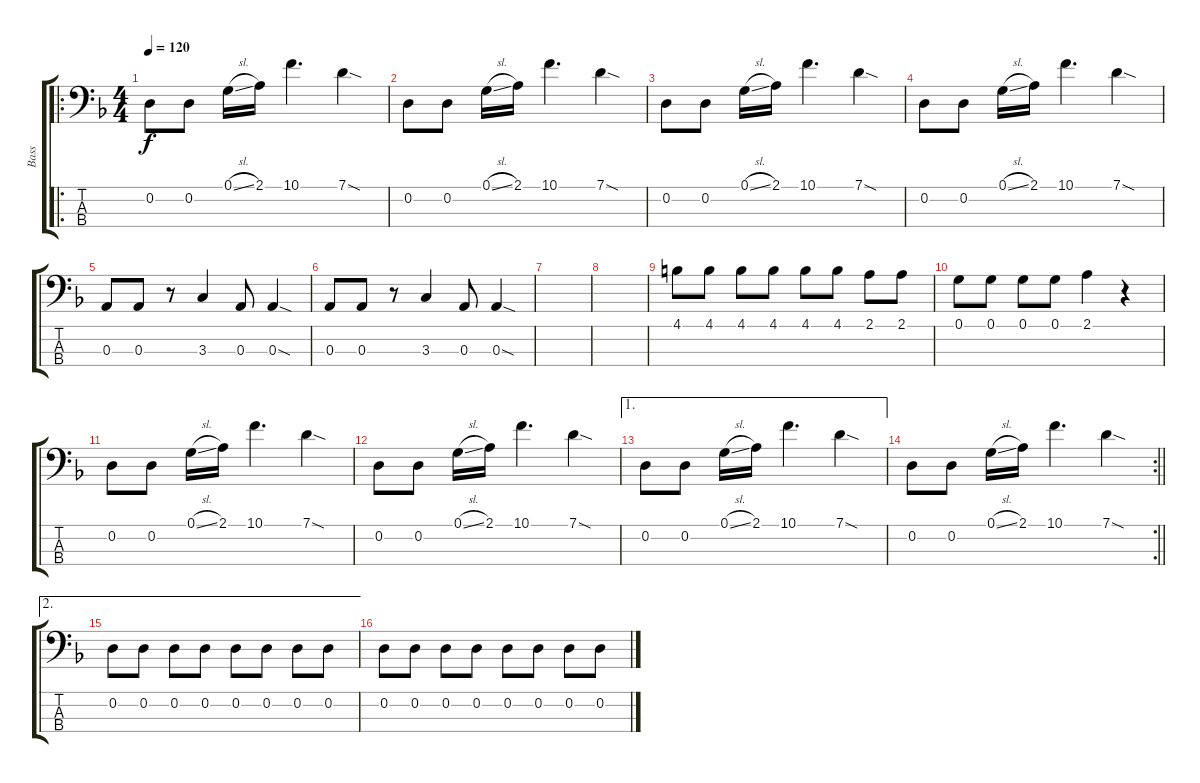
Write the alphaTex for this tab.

\track ("Bass" "Bass") {instrument electricbassfinger}
\staff {score tabs}
\tuning (G2 D2 A1 E1) {hide}
\ro
\ts (4 4)
\tempo 120
\clef f4
\ks f
0.2.8{dy f} 0.2.8 0.1{sl}.16 2.1.16 10.1.4{d} 7.1{sod}.4 |
0.2.8 0.2.8 0.1{sl}.16 2.1.16 10.1.4{d} 7.1{sod}.4 |
0.2.8 0.2.8 0.1{sl}.16 2.1.16 10.1.4{d} 7.1{sod}.4 |
0.2.8 0.2.8 0.1{sl}.16 2.1.16 10.1.4{d} 7.1{sod}.4 |
0.3.8 0.3.8 r.8 3.3.4 0.3.8 0.3{sod}.4 |
0.3.8 0.3.8 r.8 3.3.4 0.3.8 0.3{sod}.4 |
|
|
4.1.8 4.1.8 4.1.8 4.1.8 4.1.8 4.1.8 2.1.8 2.1.8 |
0.1.8 0.1.8 0.1.8 0.1.8 2.1.4 r.4 |
0.2.8 0.2.8 0.1{sl}.16 2.1.16 10.1.4{d} 7.1{sod}.4 |
0.2.8 0.2.8 0.1{sl}.16 2.1.16 10.1.4{d} 7.1{sod}.4 |
\ae 1
0.2.8 0.2.8 0.1{sl}.16 2.1.16 10.1.4{d} 7.1{sod}.4 |
\rc 2
\barLineRight lightlight
0.2.8 0.2.8 0.1{sl}.16 2.1.16 10.1.4{d} 7.1{sod}.4 |
\ae 2
0.2.8 0.2.8 0.2.8 0.2.8 0.2.8 0.2.8 0.2.8 0.2.8 |
0.2.8 0.2.8 0.2.8 0.2.8 0.2.8 0.2.8 0.2.8 0.2.8
